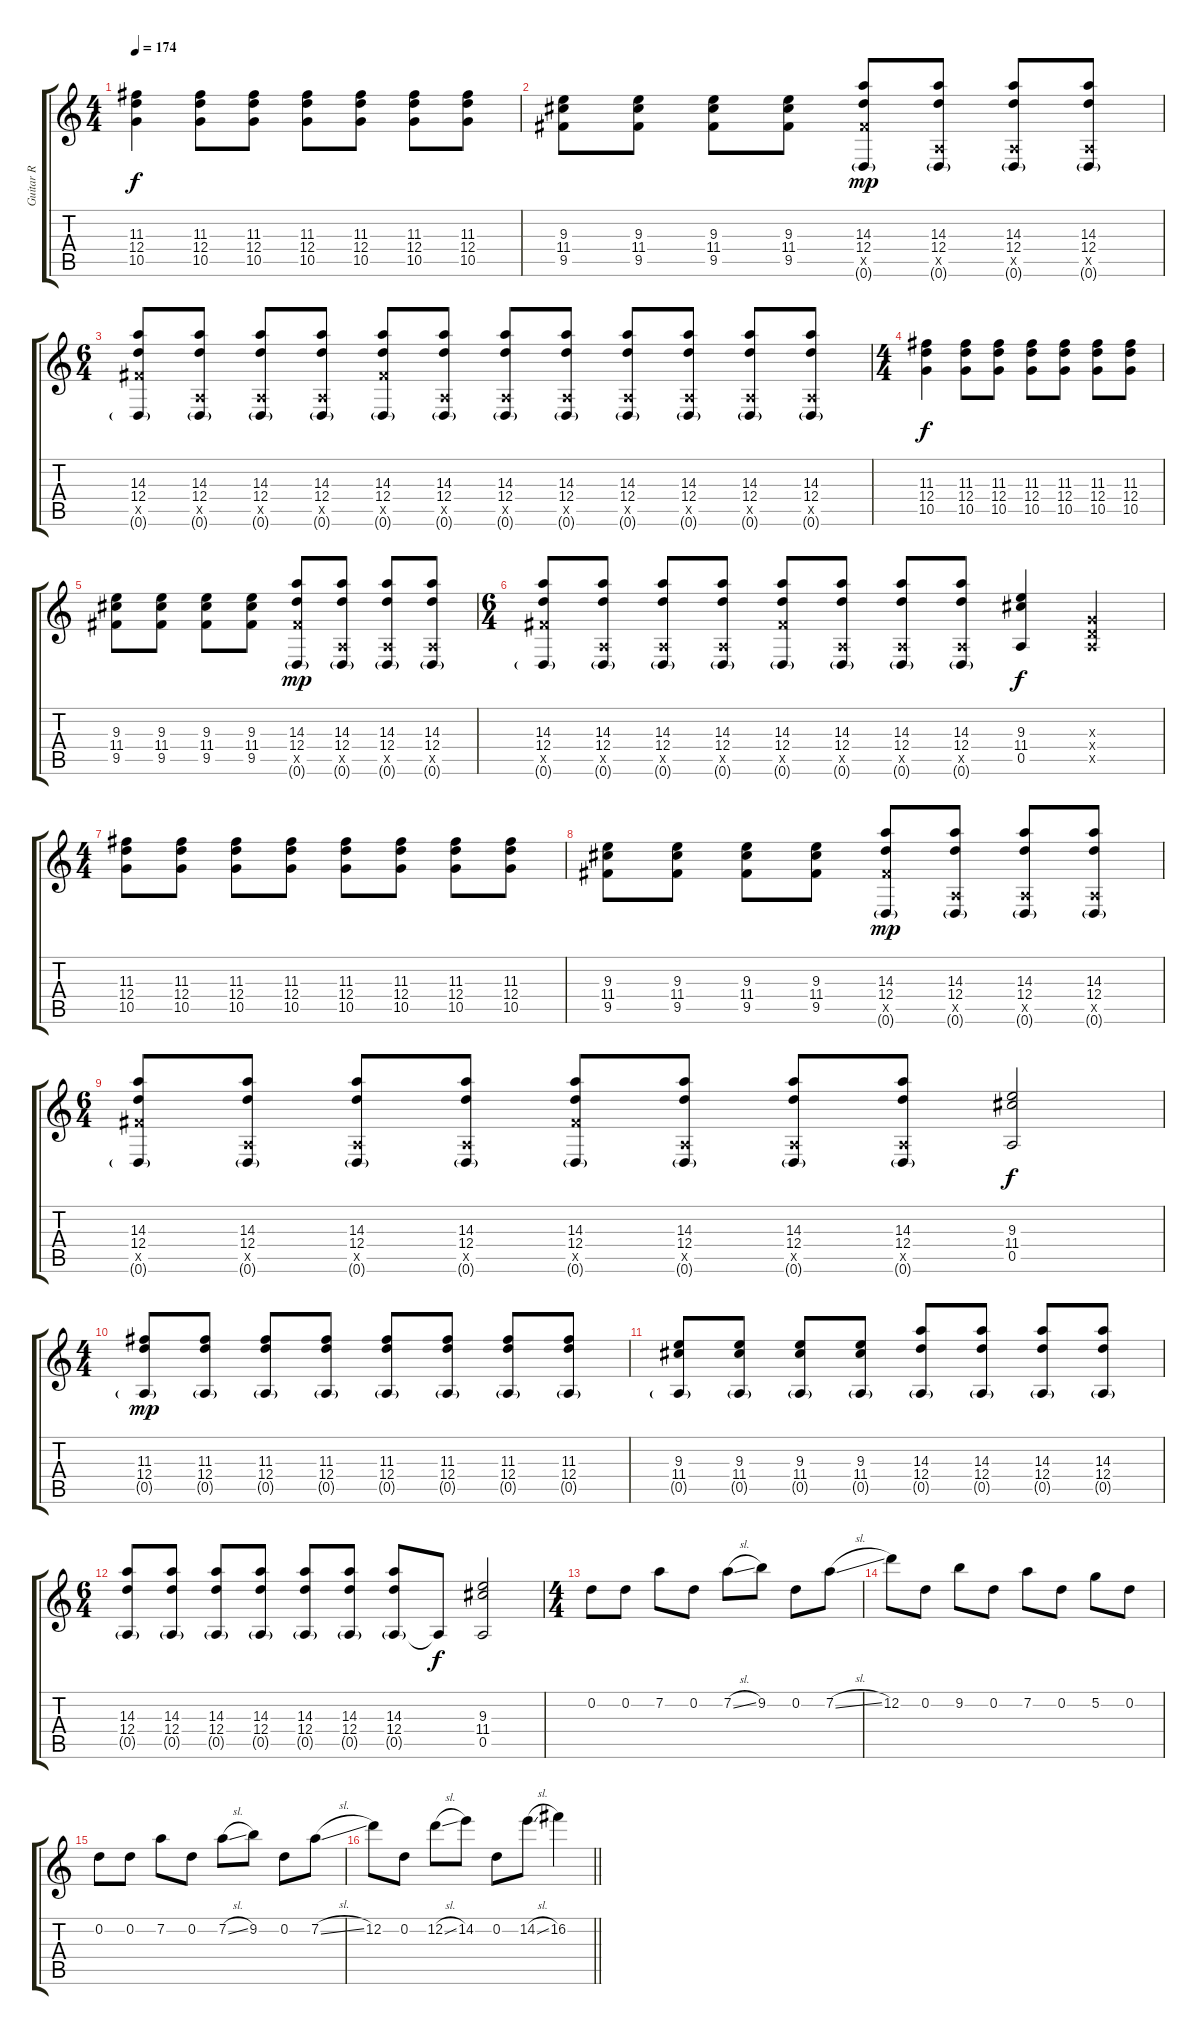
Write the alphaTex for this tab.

\track ("Guitar R" "Guitar R") {instrument distortionguitar}
\staff {score tabs}
\tuning (E4 D4 G3 D3 A2 D2) {hide}
\ts (4 4)
\tempo 174
\clef g2
\ks c
(11.3 12.4 10.5).4{dy f} (11.3 12.4 10.5).8 (11.3 12.4 10.5).8 (11.3 12.4 10.5).8 (11.3 12.4 10.5).8 (11.3 12.4 10.5).8 (11.3 12.4 10.5).8 |
(9.3 11.4 9.5).8 (9.3 11.4 9.5).8 (9.3 11.4 9.5).8 (9.3 11.4 9.5).8 (14.3 12.4 9.5{x} 0.6{g}).8{dy mp} (14.3 12.4 0.5{x} 0.6{g}).8 (14.3 12.4 0.5{x} 0.6{g}).8 (14.3 12.4 0.5{x} 0.6{g}).8 |
\ts (6 4)
(14.3 12.4 9.5{x} 0.6{g}).8 (14.3 12.4 0.5{x} 0.6{g}).8 (14.3 12.4 0.5{x} 0.6{g}).8 (14.3 12.4 0.5{x} 0.6{g}).8 (14.3 12.4 9.5{x} 0.6{g}).8 (14.3 12.4 0.5{x} 0.6{g}).8 (14.3 12.4 0.5{x} 0.6{g}).8 (14.3 12.4 0.5{x} 0.6{g}).8 (14.3 12.4 0.5{x} 0.6{g}).8 (14.3 12.4 0.5{x} 0.6{g}).8 (14.3 12.4 0.5{x} 0.6{g}).8 (14.3 12.4 0.5{x} 0.6{g}).8 |
\ts (4 4)
(11.3 12.4 10.5).4{dy f} (11.3 12.4 10.5).8 (11.3 12.4 10.5).8 (11.3 12.4 10.5).8 (11.3 12.4 10.5).8 (11.3 12.4 10.5).8 (11.3 12.4 10.5).8 |
(9.3 11.4 9.5).8 (9.3 11.4 9.5).8 (9.3 11.4 9.5).8 (9.3 11.4 9.5).8 (14.3 12.4 9.5{x} 0.6{g}).8{dy mp} (14.3 12.4 0.5{x} 0.6{g}).8 (14.3 12.4 0.5{x} 0.6{g}).8 (14.3 12.4 0.5{x} 0.6{g}).8 |
\ts (6 4)
(14.3 12.4 9.5{x} 0.6{g}).8 (14.3 12.4 0.5{x} 0.6{g}).8 (14.3 12.4 0.5{x} 0.6{g}).8 (14.3 12.4 0.5{x} 0.6{g}).8 (14.3 12.4 9.5{x} 0.6{g}).8 (14.3 12.4 0.5{x} 0.6{g}).8 (14.3 12.4 0.5{x} 0.6{g}).8 (14.3 12.4 0.5{x} 0.6{g}).8 (9.3 11.4 0.5).4{dy f} (0.3{x} 0.4{x} 0.5{x}).4 |
\ts (4 4)
(11.3 12.4 10.5).8 (11.3 12.4 10.5).8 (11.3 12.4 10.5).8 (11.3 12.4 10.5).8 (11.3 12.4 10.5).8 (11.3 12.4 10.5).8 (11.3 12.4 10.5).8 (11.3 12.4 10.5).8 |
(9.3 11.4 9.5).8 (9.3 11.4 9.5).8 (9.3 11.4 9.5).8 (9.3 11.4 9.5).8 (14.3 12.4 9.5{x} 0.6{g}).8{dy mp} (14.3 12.4 0.5{x} 0.6{g}).8 (14.3 12.4 0.5{x} 0.6{g}).8 (14.3 12.4 0.5{x} 0.6{g}).8 |
\ts (6 4)
(14.3 12.4 9.5{x} 0.6{g}).8 (14.3 12.4 0.5{x} 0.6{g}).8 (14.3 12.4 0.5{x} 0.6{g}).8 (14.3 12.4 0.5{x} 0.6{g}).8 (14.3 12.4 9.5{x} 0.6{g}).8 (14.3 12.4 0.5{x} 0.6{g}).8 (14.3 12.4 0.5{x} 0.6{g}).8 (14.3 12.4 0.5{x} 0.6{g}).8 (9.3 11.4 0.5).2{dy f} |
\ts (4 4)
(11.3 12.4 0.5{g}).8{dy mp} (11.3 12.4 0.5{g}).8 (11.3 12.4 0.5{g}).8 (11.3 12.4 0.5{g}).8 (11.3 12.4 0.5{g}).8 (11.3 12.4 0.5{g}).8 (11.3 12.4 0.5{g}).8 (11.3 12.4 0.5{g}).8 |
(9.3 11.4 0.5{g}).8 (9.3 11.4 0.5{g}).8 (9.3 11.4 0.5{g}).8 (9.3 11.4 0.5{g}).8 (14.3 12.4 0.5{g}).8 (14.3 12.4 0.5{g}).8 (14.3 12.4 0.5{g}).8 (14.3 12.4 0.5{g}).8 |
\ts (6 4)
(14.3 12.4 0.5{g}).8 (14.3 12.4 0.5{g}).8 (14.3 12.4 0.5{g}).8 (14.3 12.4 0.5{g}).8 (14.3 12.4 0.5{g}).8 (14.3 12.4 0.5{g}).8 (14.3 12.4 0.5{g}).8 0.5{t}.8{dy f} (9.3 11.4 0.5).2 |
\ts (4 4)
0.2.8 0.2.8 7.2.8 0.2.8 7.2{sl}.8 9.2.8 0.2.8 7.2{sl}.8 |
12.2.8 0.2.8 9.2.8 0.2.8 7.2.8 0.2.8 5.2.8 0.2.8 |
0.2.8 0.2.8 7.2.8 0.2.8 7.2{sl}.8 9.2.8 0.2.8 7.2{sl}.8 |
\barLineRight lightlight
12.2.8 0.2.8 12.2{sl}.8 14.2.8 0.2.8 14.2{sl}.8 16.2.4
